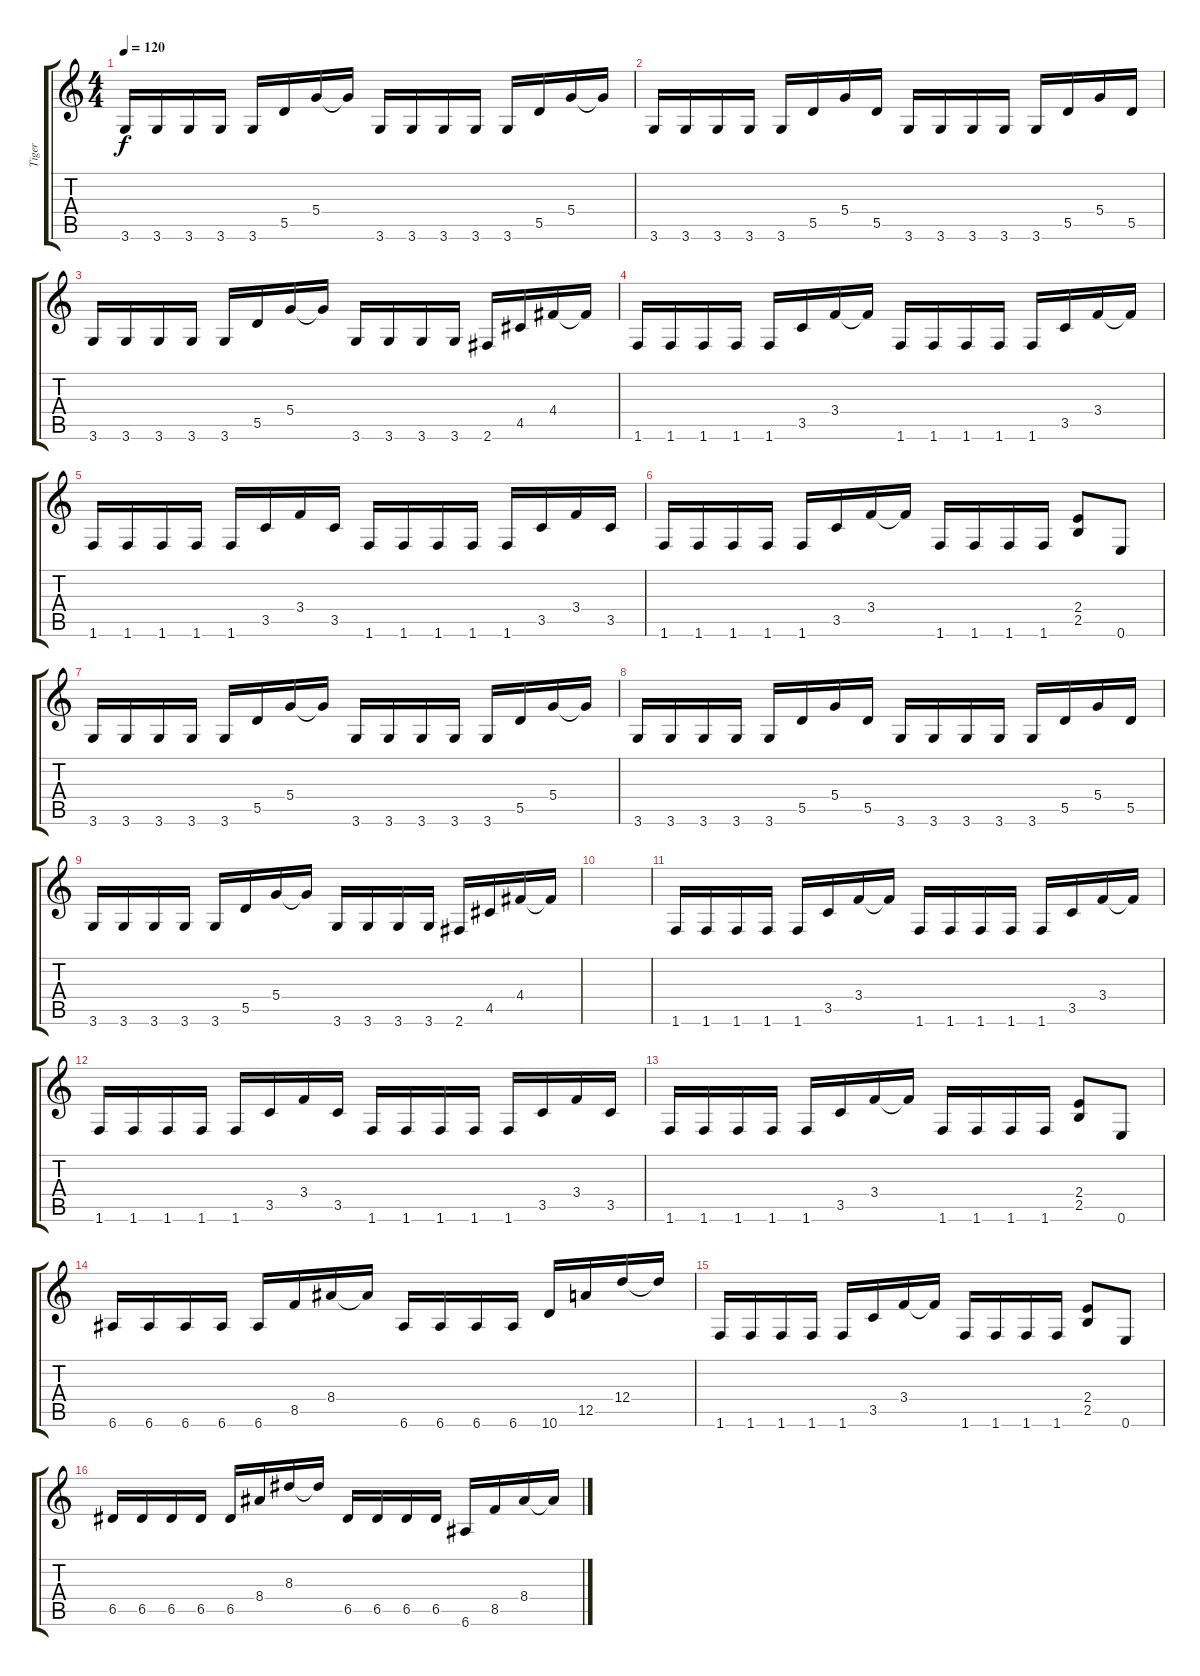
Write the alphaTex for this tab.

\track ("Tiger" "Tiger") {instrument distortionguitar}
\staff {score tabs}
\tuning (E4 B3 G3 D3 A2 E2) {hide}
\ts (4 4)
\tempo 120
\clef g2
\ks c
3.6.16{dy f} 3.6.16 3.6.16 3.6.16 3.6.16 5.5.16 5.4.16 5.4{t}.16 3.6.16 3.6.16 3.6.16 3.6.16 3.6.16 5.5.16 5.4.16 5.4{t}.16 |
3.6.16 3.6.16 3.6.16 3.6.16 3.6.16 5.5.16 5.4.16 5.5.16 3.6.16 3.6.16 3.6.16 3.6.16 3.6.16 5.5.16 5.4.16 5.5.16 |
3.6.16 3.6.16 3.6.16 3.6.16 3.6.16 5.5.16 5.4.16 5.4{t}.16 3.6.16 3.6.16 3.6.16 3.6.16 2.6.16 4.5.16 4.4.16 4.4{t}.16 |
1.6.16 1.6.16 1.6.16 1.6.16 1.6.16 3.5.16 3.4.16 3.4{t}.16 1.6.16 1.6.16 1.6.16 1.6.16 1.6.16 3.5.16 3.4.16 3.4{t}.16 |
1.6.16 1.6.16 1.6.16 1.6.16 1.6.16 3.5.16 3.4.16 3.5.16 1.6.16 1.6.16 1.6.16 1.6.16 1.6.16 3.5.16 3.4.16 3.5.16 |
1.6.16 1.6.16 1.6.16 1.6.16 1.6.16 3.5.16 3.4.16 3.4{t}.16 1.6.16 1.6.16 1.6.16 1.6.16 (2.4 2.5).8 0.6.8 |
3.6.16 3.6.16 3.6.16 3.6.16 3.6.16 5.5.16 5.4.16 5.4{t}.16 3.6.16 3.6.16 3.6.16 3.6.16 3.6.16 5.5.16 5.4.16 5.4{t}.16 |
3.6.16 3.6.16 3.6.16 3.6.16 3.6.16 5.5.16 5.4.16 5.5.16 3.6.16 3.6.16 3.6.16 3.6.16 3.6.16 5.5.16 5.4.16 5.5.16 |
3.6.16 3.6.16 3.6.16 3.6.16 3.6.16 5.5.16 5.4.16 5.4{t}.16 3.6.16 3.6.16 3.6.16 3.6.16 2.6.16 4.5.16 4.4.16 4.4{t}.16 |
|
1.6.16 1.6.16 1.6.16 1.6.16 1.6.16 3.5.16 3.4.16 3.4{t}.16 1.6.16 1.6.16 1.6.16 1.6.16 1.6.16 3.5.16 3.4.16 3.4{t}.16 |
1.6.16 1.6.16 1.6.16 1.6.16 1.6.16 3.5.16 3.4.16 3.5.16 1.6.16 1.6.16 1.6.16 1.6.16 1.6.16 3.5.16 3.4.16 3.5.16 |
1.6.16 1.6.16 1.6.16 1.6.16 1.6.16 3.5.16 3.4.16 3.4{t}.16 1.6.16 1.6.16 1.6.16 1.6.16 (2.4 2.5).8 0.6.8 |
6.6.16 6.6.16 6.6.16 6.6.16 6.6.16 8.5.16 8.4.16 8.4{t}.16 6.6.16 6.6.16 6.6.16 6.6.16 10.6.16 12.5.16 12.4.16 12.4{t}.16 |
1.6.16 1.6.16 1.6.16 1.6.16 1.6.16 3.5.16 3.4.16 3.4{t}.16 1.6.16 1.6.16 1.6.16 1.6.16 (2.4 2.5).8 0.6.8 |
6.5.16 6.5.16 6.5.16 6.5.16 6.5.16 8.4.16 8.3.16 8.3{t}.16 6.5.16 6.5.16 6.5.16 6.5.16 6.6.16 8.5.16 8.4.16 8.4{t}.16
